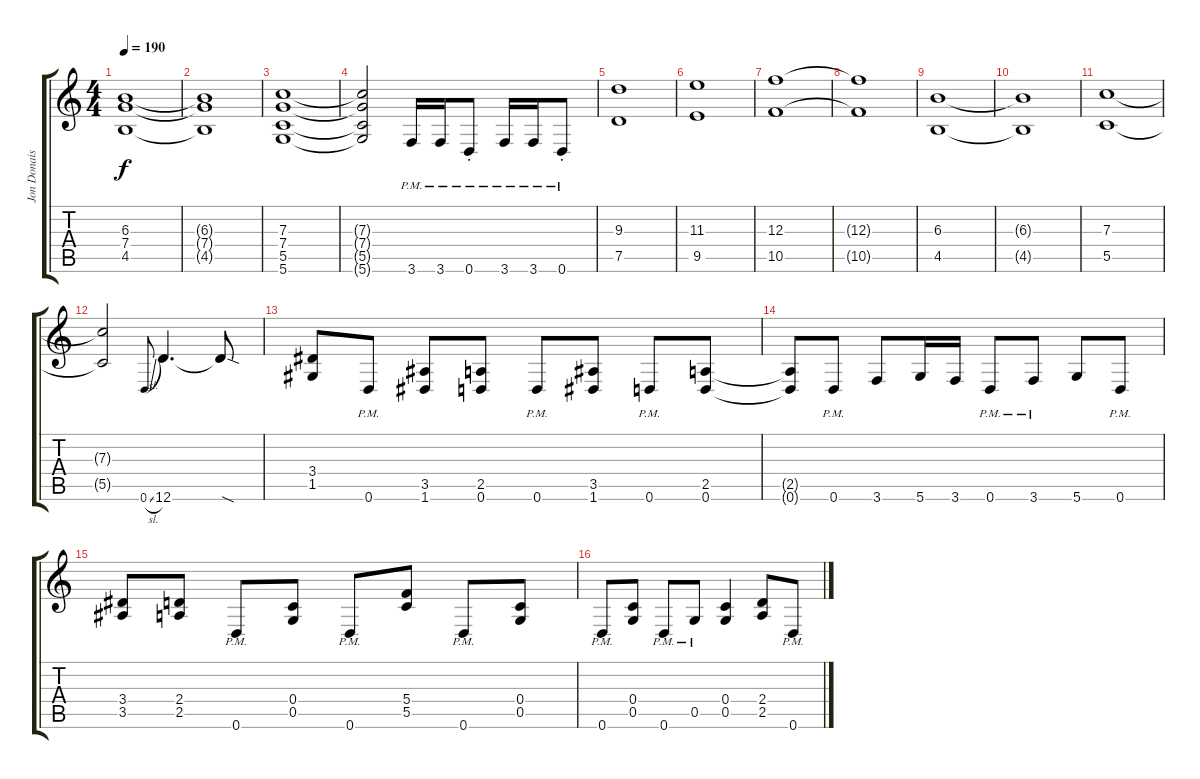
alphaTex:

\track ("Jon Donais" "Jon Donais") {instrument distortionguitar}
\staff {score tabs}
\tuning (D4 A3 F3 C3 G2 D2) {hide}
\ts (4 4)
\tempo 190
\clef g2
\ks c
(6.3 7.4 4.5).1{dy f} |
(6.3{t} 7.4{t} 4.5{t}).1 |
(7.3 7.4 5.5 5.6).1 |
(7.3{t} 7.4{t} 5.5{t} 5.6{t}).2 3.6{pm}.16 3.6{pm}.16 0.6{pm st}.8 3.6{pm}.16 3.6{pm}.16 0.6{pm st}.8 |
(9.3 7.5).1 |
(11.3 9.5).1 |
(12.3 10.5).1 |
(12.3{t} 10.5{t}).1 |
(6.3 4.5).1 |
(6.3{t} 4.5{t}).1 |
(7.3 5.5).1 |
(7.3{t} 5.5{t}).2 0.6{sl}.8{gr onbeat} 12.6.4{d} 12.6{sod t}.8 |
(3.4 1.5).8 0.6{pm}.8 (3.5 1.6).8 (2.5 0.6).8 0.6{pm}.8 (3.5 1.6).8 0.6{pm}.8 (2.5 0.6).8 |
(2.5{t} 0.6{t}).8 0.6{pm}.8 3.6.8 5.6.16 3.6.16 0.6{pm}.8 3.6{pm}.8 5.6.8 0.6{pm}.8 |
(3.4 3.5).8 (2.4 2.5).8 0.6{pm}.8 (0.4 0.5).8 0.6{pm}.8 (5.4 5.5).8 0.6{pm}.8 (0.4 0.5).8 |
0.6{pm}.8 (0.4 0.5).8 0.6{pm}.8 0.5{pm}.8 (0.4 0.5).4 (2.4 2.5).8 0.6{pm}.8
